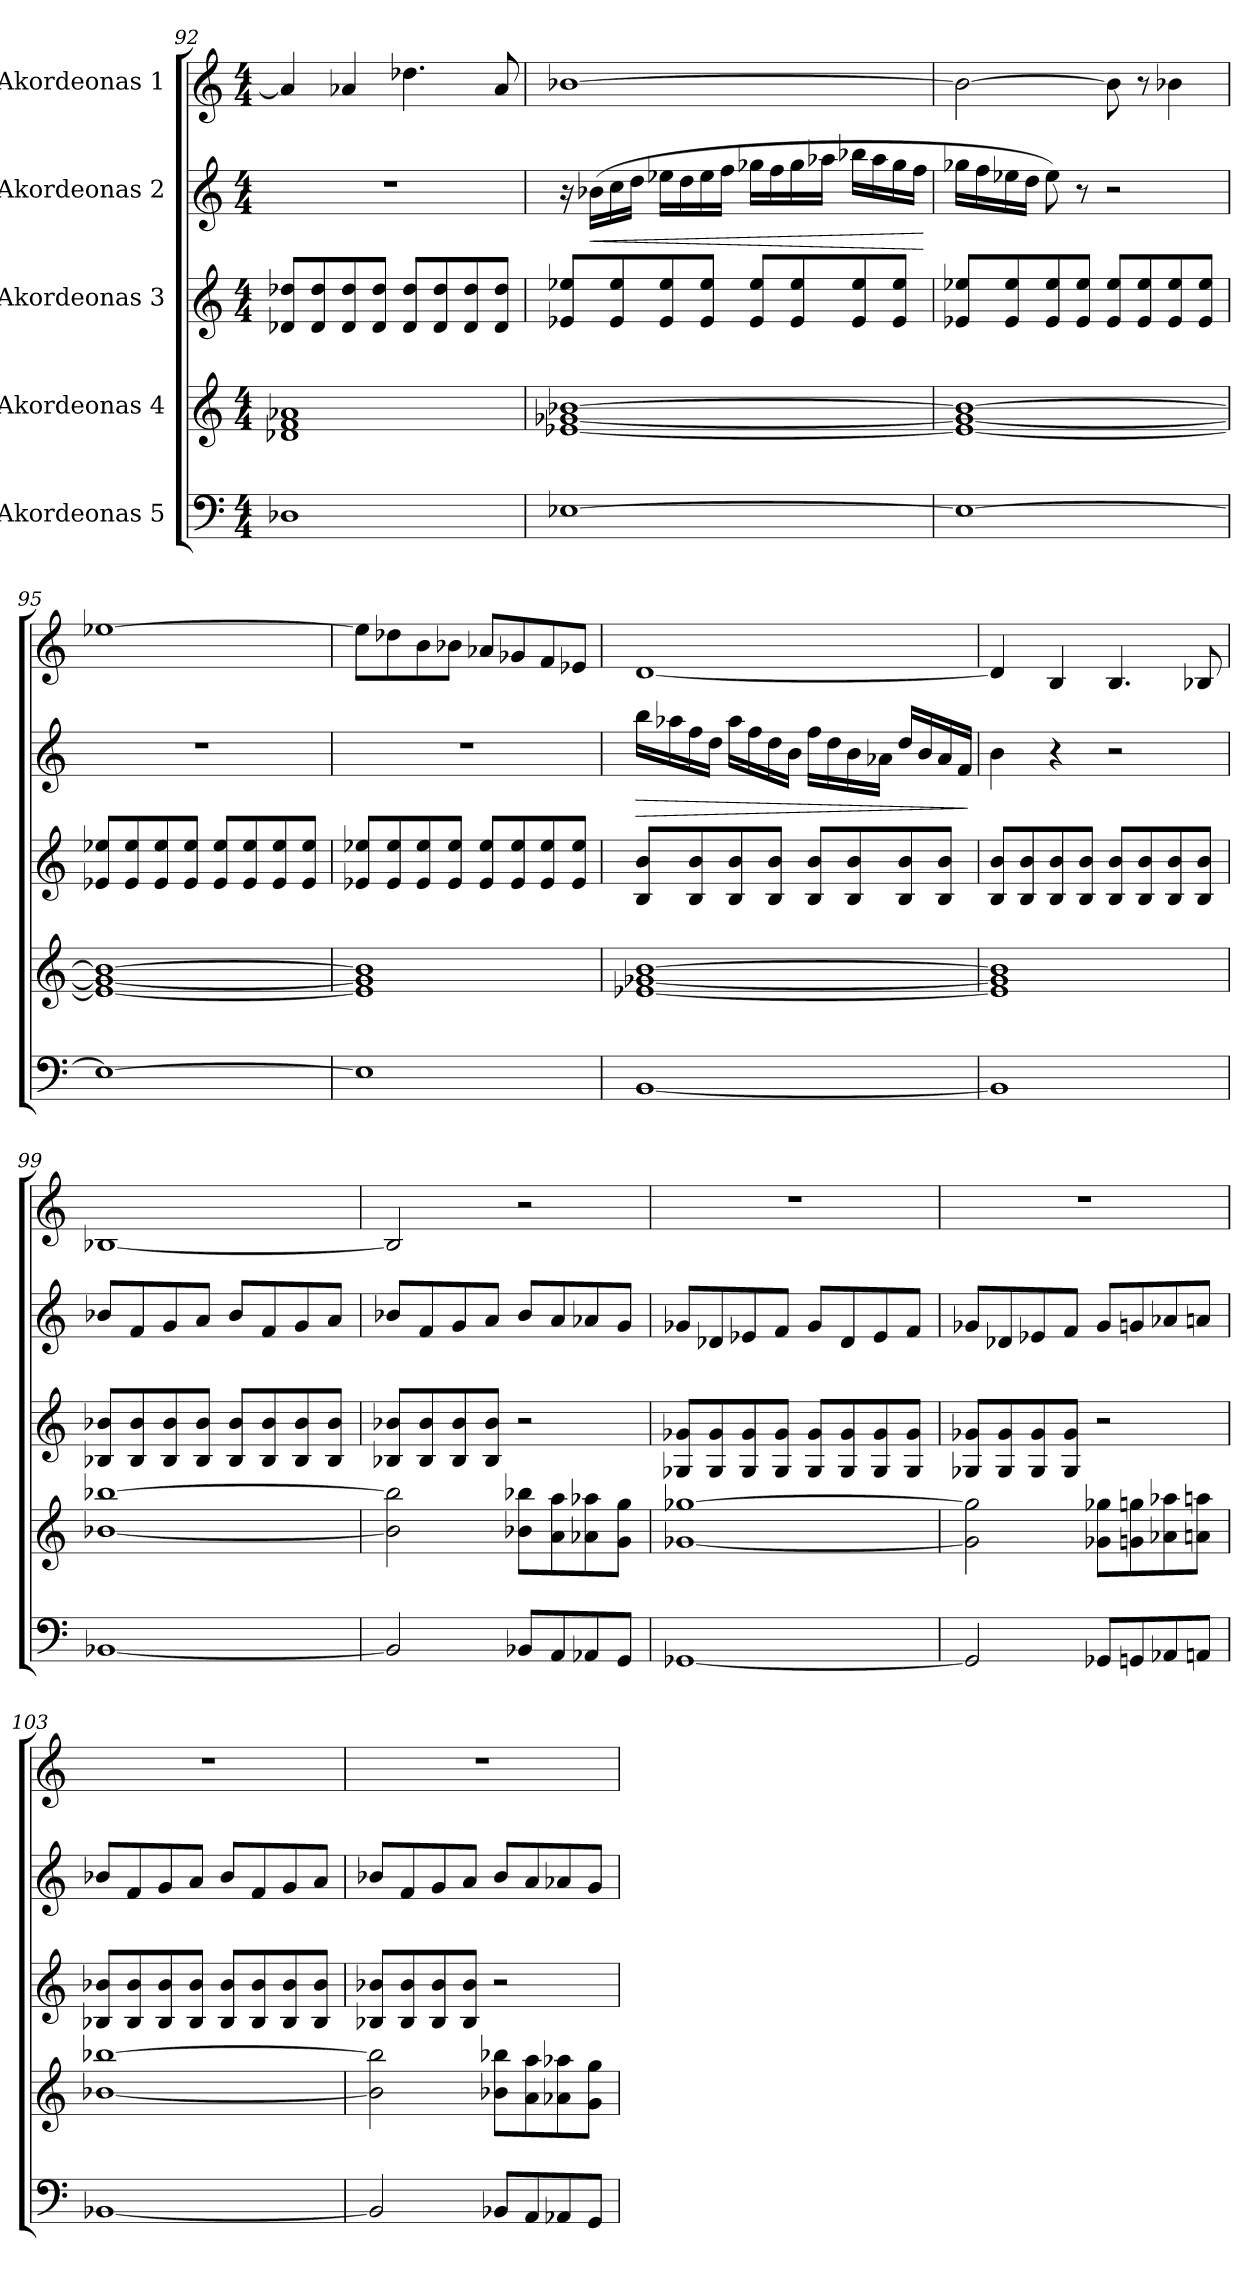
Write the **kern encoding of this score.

**kern	**kern	**kern	**kern	**dynam	**kern
*part5	*part4	*part3	*part2	*part2	*part1
*staff5	*staff4	*staff3	*staff2	*staff2	*staff1
*I"Akordeonas 5	*I"Akordeonas 4	*I"Akordeonas 3	*I"Akordeonas 2	*	*I"Akordeonas 1
*clefF4	*clefG2	*clefG2	*clefG2	*	*clefG2
*k[]	*k[]	*k[]	*k[]	*	*k[]
*M4/4	*M4/4	*M4/4	*M4/4	*	*M4/4
=92	=92	=92	=92	=92	=92
1D-X	1d-X 1f 1a-X	8d-X/ 8dd-X/L	1r	.	4a-/]
.	.	8d-/ 8dd-/	.	.	.
.	.	8d-/ 8dd-/	.	.	4a-X/
.	.	8d-/ 8dd-/J	.	.	.
.	.	8d-/ 8dd-/L	.	.	4.dd-X\
.	.	8d-/ 8dd-/	.	.	.
.	.	8d-/ 8dd-/	.	.	.
.	.	8d-/ 8dd-/J	.	.	8a-/
!!LO:LB:g=z
=93	=93	=93	=93	=93	=93
[1E-X	[1e-X [1g-X [1b-X	8e-X/ 8ee-X/L	16r	.	[1b-X
!	!	!	!	!LO:HP:b	!
.	.	.	(>16b-X\LL	<	.
.	.	8e-/ 8ee-/	16cc\	.	.
.	.	.	16dd\JJ	.	.
.	.	8e-/ 8ee-/	16ee-X\LL	.	.
.	.	.	16dd\	.	.
.	.	8e-/ 8ee-/J	16ee-\	.	.
.	.	.	16ff\JJ	.	.
.	.	8e-/ 8ee-/L	16gg-X\LL	.	.
.	.	.	16ff\	.	.
.	.	8e-/ 8ee-/	16gg-\	.	.
.	.	.	16aa-X\JJ	.	.
.	.	8e-/ 8ee-/	16bb-X\LL	.	.
.	.	.	16aa-\	.	.
.	.	8e-/ 8ee-/J	16gg-\	.	.
.	.	.	16ff\JJ	.	.
.	.	.	.	[	.
=94	=94	=94	=94	=94	=94
1E-_	1e-_ 1g-_ 1b-_	8e-X/ 8ee-X/L	16gg-X\LL	.	2b-\_
.	.	.	16ff\	.	.
.	.	8e-/ 8ee-/	16ee-X\	.	.
.	.	.	16dd\JJ	.	.
.	.	8e-/ 8ee-/	8ee-\)	.	.
.	.	8e-/ 8ee-/J	8r	.	.
.	.	8e-/ 8ee-/L	2r	.	8b-\]
.	.	8e-/ 8ee-/	.	.	8r
.	.	8e-/ 8ee-/	.	.	4b-X\
.	.	8e-/ 8ee-/J	.	.	.
=95	=95	=95	=95	=95	=95
1E-_	1e-_ 1g-_ 1b-_	8e-X/ 8ee-X/L	1r	.	[1ee-X
.	.	8e-/ 8ee-/	.	.	.
.	.	8e-/ 8ee-/	.	.	.
.	.	8e-/ 8ee-/J	.	.	.
.	.	8e-/ 8ee-/L	.	.	.
.	.	8e-/ 8ee-/	.	.	.
.	.	8e-/ 8ee-/	.	.	.
.	.	8e-/ 8ee-/J	.	.	.
!!LO:PB:g=z
=96	=96	=96	=96	=96	=96
1E-]	1e-] 1g-] 1b-]	8e-X/ 8ee-X/L	1r	.	8ee-\L]
.	.	8e-/ 8ee-/	.	.	8dd-X\
.	.	8e-/ 8ee-/	.	.	8b\
.	.	8e-/ 8ee-/J	.	.	8b-X\J
.	.	8e-/ 8ee-/L	.	.	8a-X/L
.	.	8e-/ 8ee-/	.	.	8g-X/
.	.	8e-/ 8ee-/	.	.	8f/
.	.	8e-/ 8ee-/J	.	.	8e-X/J
=97	=97	=97	=97	=97	=97
!	!	!	!	!LO:HP:b	!
[1BB	[1e-X [1g-X [1b	8B/ 8b/L	16bb\LL	>	[1d
.	.	.	16aa-X\	.	.
.	.	8B/ 8b/	16ff\	.	.
.	.	.	16dd\JJ	.	.
.	.	8B/ 8b/	16aa-\LL	.	.
.	.	.	16ff\	.	.
.	.	8B/ 8b/J	16dd\	.	.
.	.	.	16b\JJ	.	.
.	.	8B/ 8b/L	16ff\LL	.	.
.	.	.	16dd\	.	.
.	.	8B/ 8b/	16b\	.	.
.	.	.	16a-X\JJ	.	.
.	.	8B/ 8b/	16dd/LL	.	.
.	.	.	16b/	.	.
.	.	8B/ 8b/J	16a-/	.	.
.	.	.	16f/JJ	.	.
.	.	.	.	]	.
=98	=98	=98	=98	=98	=98
1BB]	1e-] 1g-] 1b]	8B/ 8b/L	4b\	.	4d/]
.	.	8B/ 8b/	.	.	.
.	.	8B/ 8b/	4r	.	4B/
.	.	8B/ 8b/J	.	.	.
.	.	8B/ 8b/L	2r	.	4.B/
.	.	8B/ 8b/	.	.	.
.	.	8B/ 8b/	.	.	.
.	.	8B/ 8b/J	.	.	8B-X/
!!LO:LB:g=z
=99	=99	=99	=99	=99	=99
[1BB-X	[1b-X [1bb-X	8B-X/ 8b-X/L	8b-X/L	.	[1B-X
.	.	8B-/ 8b-/	8f/	.	.
.	.	8B-/ 8b-/	8g/	.	.
.	.	8B-/ 8b-/J	8a/J	.	.
.	.	8B-/ 8b-/L	8b-/L	.	.
.	.	8B-/ 8b-/	8f/	.	.
.	.	8B-/ 8b-/	8g/	.	.
.	.	8B-/ 8b-/J	8a/J	.	.
=100	=100	=100	=100	=100	=100
2BB-/]	2b-\] 2bb-\]	8B-X/ 8b-X/L	8b-X/L	.	2B-/]
.	.	8B-/ 8b-/	8f/	.	.
.	.	8B-/ 8b-/	8g/	.	.
.	.	8B-/ 8b-/J	8a/J	.	.
8BB-X/L	8b-X\ 8bb-X\L	2r	8b-/L	.	2r
8AA/	8a\ 8aa\	.	8a/	.	.
8AA-X/	8a-X\ 8aa-X\	.	8a-X/	.	.
8GG/J	8g\ 8gg\J	.	8g/J	.	.
=101	=101	=101	=101	=101	=101
[1GG-X	[1g-X [1gg-X	8G-X/ 8g-X/L	8g-X/L	.	1r
.	.	8G-/ 8g-/	8d-X/	.	.
.	.	8G-/ 8g-/	8e-X/	.	.
.	.	8G-/ 8g-/J	8f/J	.	.
.	.	8G-/ 8g-/L	8g-/L	.	.
.	.	8G-/ 8g-/	8d-/	.	.
.	.	8G-/ 8g-/	8e-/	.	.
.	.	8G-/ 8g-/J	8f/J	.	.
!!LO:PB:g=z
=102	=102	=102	=102	=102	=102
2GG-/]	2g-\] 2gg-\]	8G-X/ 8g-X/L	8g-X/L	.	1r
.	.	8G-/ 8g-/	8d-X/	.	.
.	.	8G-/ 8g-/	8e-X/	.	.
.	.	8G-/ 8g-/J	8f/J	.	.
8GG-X/L	8g-X\ 8gg-X\L	2r	8g-/L	.	.
8GGn/	8gn\ 8ggn\	.	8gn/	.	.
8AA-X/	8a-X\ 8aa-X\	.	8a-X/	.	.
8AAn/J	8an\ 8aan\J	.	8an/J	.	.
=103	=103	=103	=103	=103	=103
[1BB-X	[1b-X [1bb-X	8B-X/ 8b-X/L	8b-X/L	.	1r
.	.	8B-/ 8b-/	8f/	.	.
.	.	8B-/ 8b-/	8g/	.	.
.	.	8B-/ 8b-/J	8a/J	.	.
.	.	8B-/ 8b-/L	8b-/L	.	.
.	.	8B-/ 8b-/	8f/	.	.
.	.	8B-/ 8b-/	8g/	.	.
.	.	8B-/ 8b-/J	8a/J	.	.
=104	=104	=104	=104	=104	=104
2BB-/]	2b-\] 2bb-\]	8B-X/ 8b-X/L	8b-X/L	.	1r
.	.	8B-/ 8b-/	8f/	.	.
.	.	8B-/ 8b-/	8g/	.	.
.	.	8B-/ 8b-/J	8a/J	.	.
8BB-X/L	8b-X\ 8bb-X\L	2r	8b-/L	.	.
8AA/	8a\ 8aa\	.	8a/	.	.
8AA-X/	8a-X\ 8aa-X\	.	8a-X/	.	.
8GG/J	8g\ 8gg\J	.	8g/J	.	.
=	=	=	=	=	=
*-	*-	*-	*-	*-	*-
